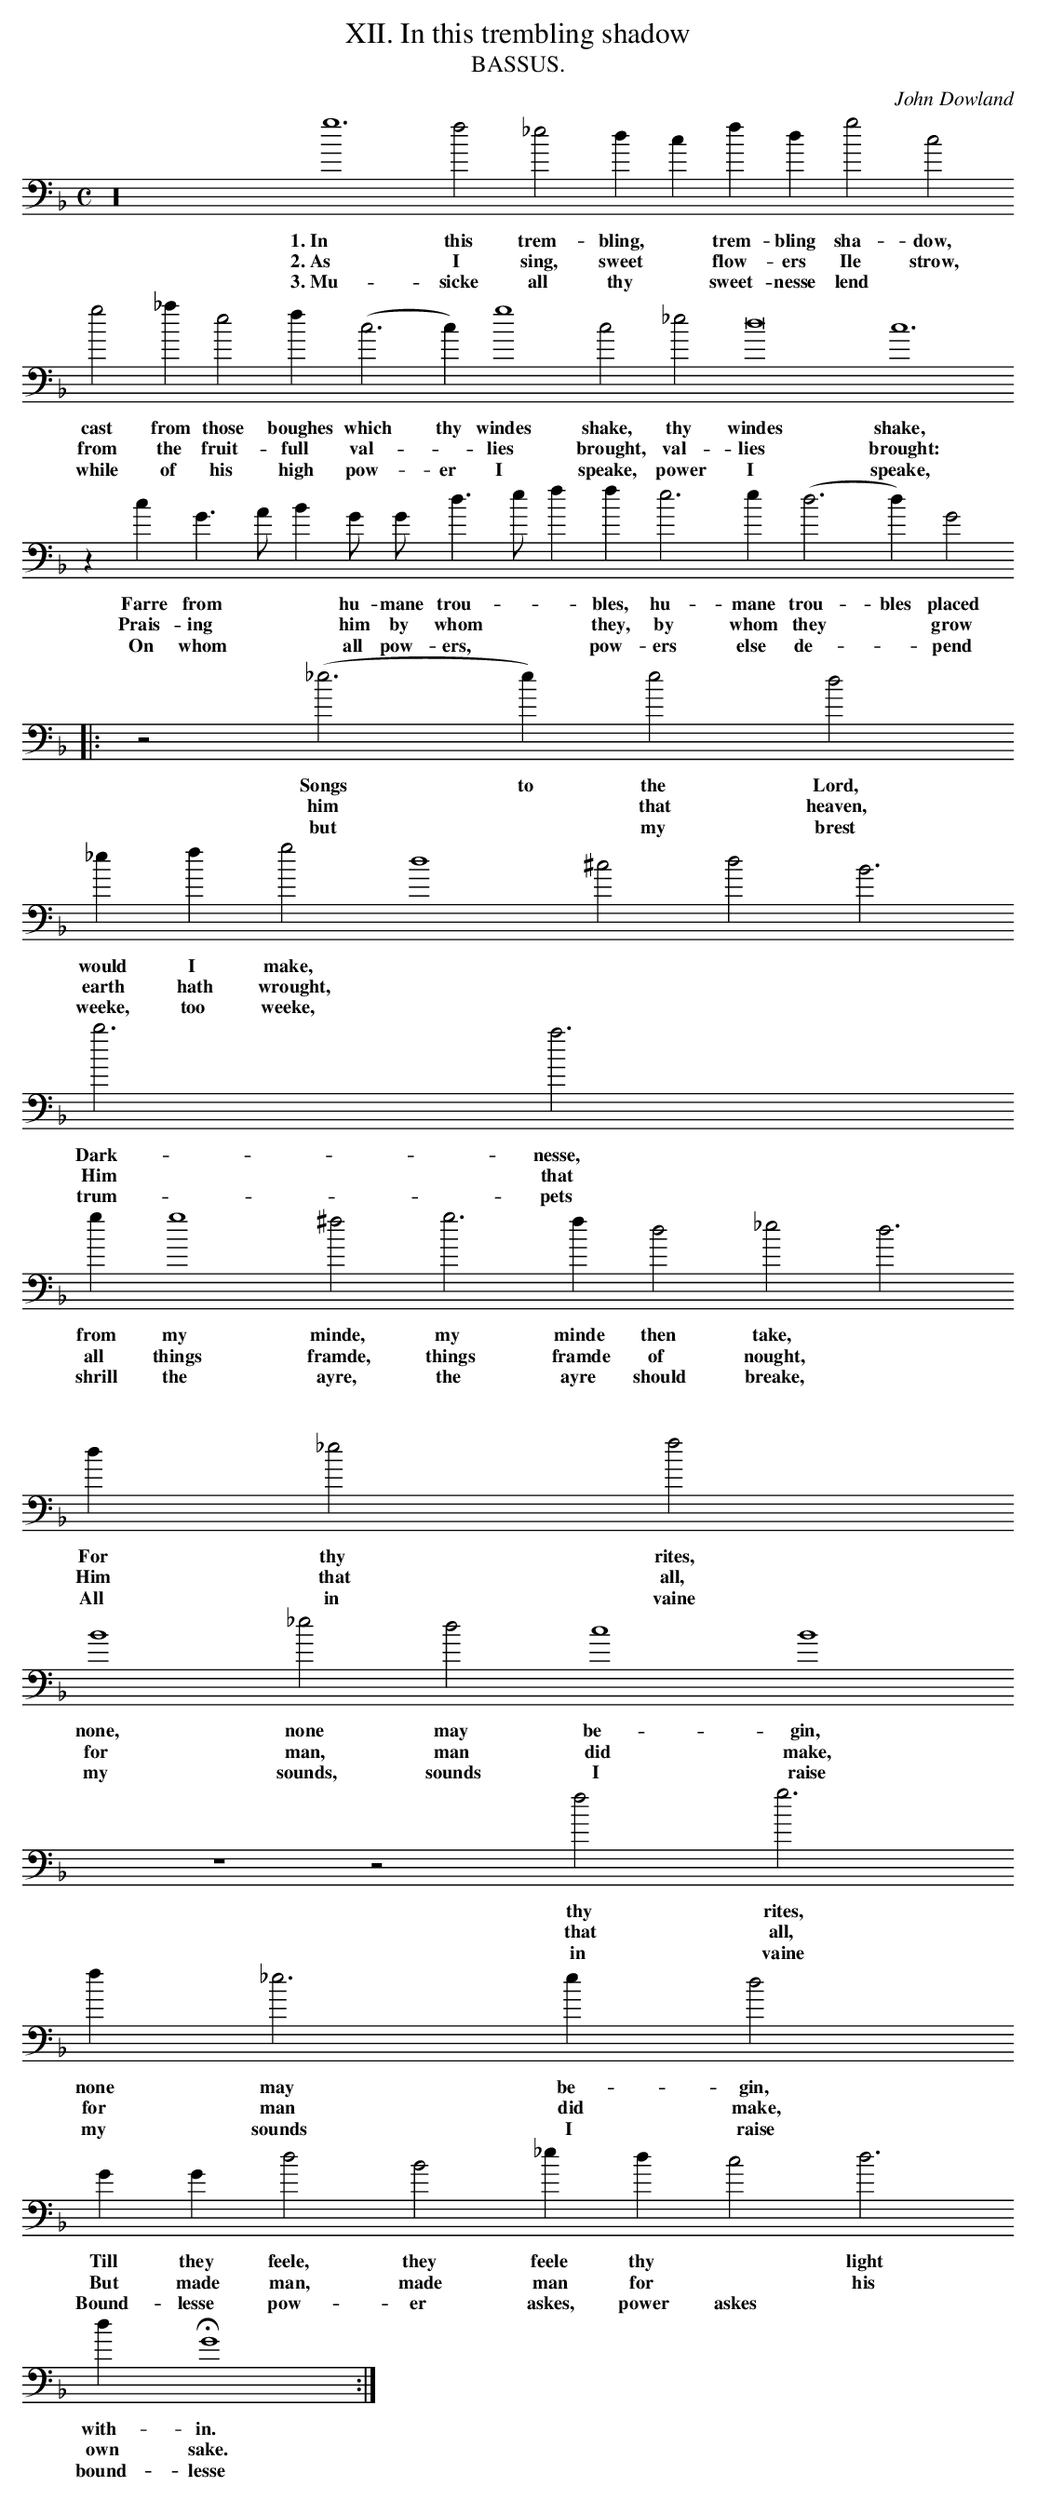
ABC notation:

X:1
T:XII. In this trembling shadow
T:BASSUS.
C: John Dowland
L:1/4
M:C
K:G dor bass
z16 g6 f2 _e2 d c f d g2 c2
w: 1.~In this trem- bling, * trem- bling sha- dow,
w: 2.~As I sing, sweet * flow- ers  Ile  strow,
w: 3.~Mu- sicke all thy * sweet- nesse lend *
g2 _a e2 f (c3 c) g4 c2 _e2 d8 c6
w: cast from those boughes which thy windes shake, thy windes shake,
w: from the fruit- full val- * lies brought, val- lies brought:
w: while of his high pow- er I speake, power I speake,
z c G > A B G/ G/ d > e f f e3 e (d3 d) G2
w: Farre from * * hu- mane trou- * * bles, hu- mane trou- bles placed
w: Prais- ing * * him by whom  * *  they, by whom they * grow
w: On whom * * all pow-  ers, * *  pow- ers else  de- *  pend
|:z2  ( _e3 e ) e2 d2
w: Songs to the Lord, to the Lord (songs)
w: him * that heaven, him that heaven (and)
w: but * my brest  but my brest (is)
_e f g2 d4 ^c2 d2 B3
w: would I make,
w: earth hath wrought,
w: weeke, too weeke,
b3 a3
w: Dark- nesse, *
w: Him that *
w: trum- pets *
g g4 ^f2 g3 f d2 _e2 d3
w: from my minde, my minde then  take,
w: all things framde, things framde  of nought,
w: shrill the ayre, the ayre  should breake,
d _e2 f2
w: For thy rites,
w: Him that all,
w: All in vaine
B4 _e2 d2 c4 B4
w: none, none may be- gin,
w: for man, man did make,
w: my sounds, sounds  I raise
z4 z2 f2 g3
w: thy rites,
w:  that all,
w:  in vaine
f _e3 e d2
w: none  may be- gin,
w: for man  did make,
w: my sounds  I raise
G G d2 B2 _e d c2 d3
w: Till they feele, they feele thy * light
w: But made man, made man for * his
w: Bound- lesse pow- er  askes, power askes
d HG4    :|
w:  with-  in.
w: own sake.
w: bound- lesse praise.
